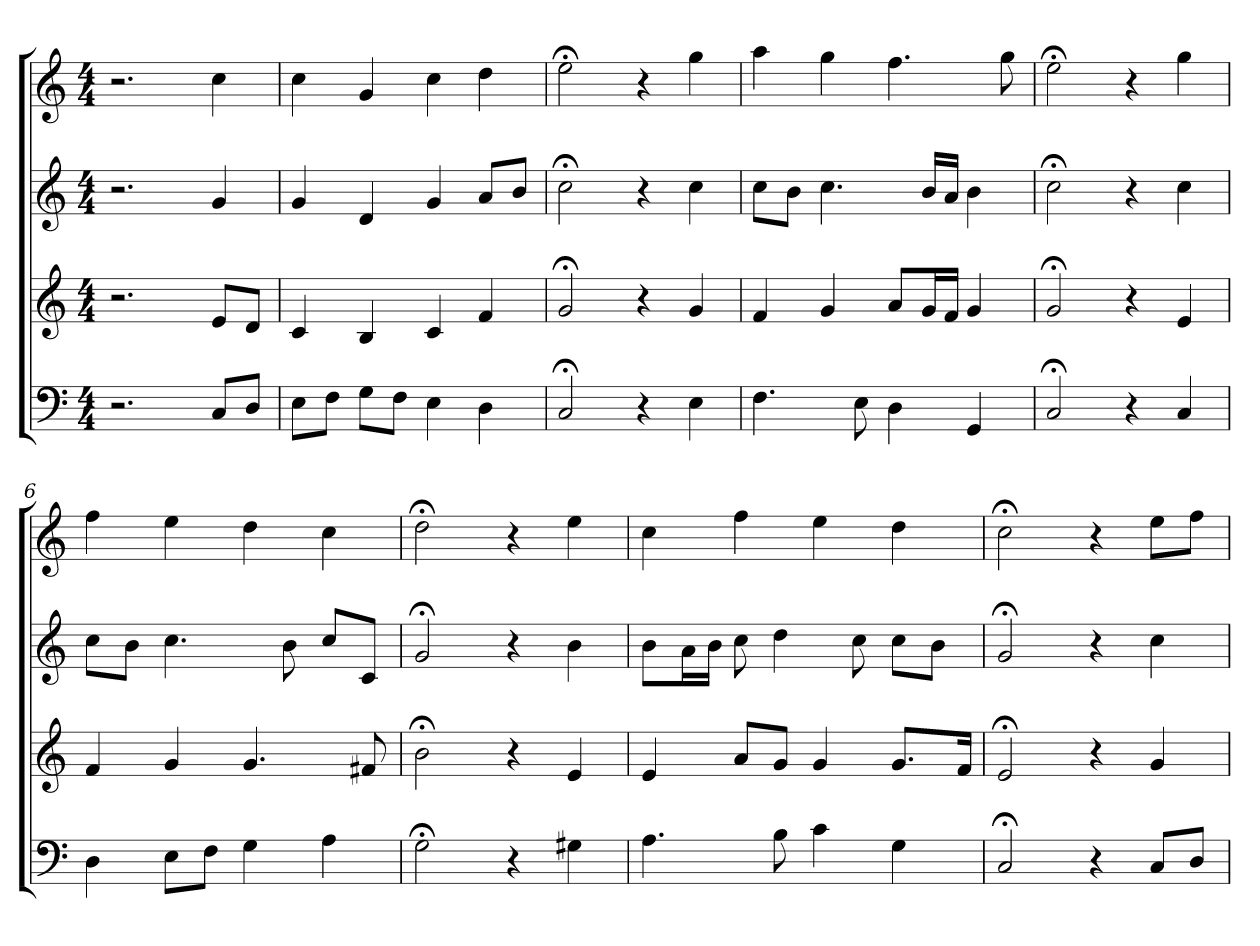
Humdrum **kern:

**kern	**kern	**kern	**kern
*part4	*part3	*part2	*part1
*staff4	*staff3	*staff2	*staff1
*clefF4	*clefG2	*clefG2	*clefG2
*k[]	*k[]	*k[]	*k[]
*C:	*C:	*C:	*C:
*M4/4	*M4/4	*M4/4	*M4/4
=1	=1	=1	=1
2.r	2.r	2.r	2.r
8C/L	8e/L	4g	4cc
8D/J	8d/J	.	.
=2	=2	=2	=2
8E\L	4c	4g	4cc
8F\J	.	.	.
8G\L	4B	4d	4g
8F\J	.	.	.
4E	4c	4g	4cc
4D	4f	8a/L	4dd
.	.	8b/J	.
=3	=3	=3	=3
2C;<	2g;<	2cc;<	2ee;<
4r	4r	4r	4r
4E	4g	4cc	4gg
=4	=4	=4	=4
4.F	4f	8cc\L	4aa
.	.	8b\J	.
.	4g	4.cc	4gg
8E	.	.	.
4D	8a/L	.	4.ff
.	16g/L	16b/LL	.
.	16f/JJ	16a/JJ	.
4GG	4g	4b	.
.	.	.	8gg
=5	=5	=5	=5
2C;<	2g;<	2cc;<	2ee;<
4r	4r	4r	4r
4C	4e	4cc	4gg
=6	=6	=6	=6
4D	4f	8cc\L	4ff
.	.	8b\J	.
8E\L	4g	4.cc	4ee
8F\J	.	.	.
4G	4.g	.	4dd
.	.	8b	.
4A	.	8cc/L	4cc
.	8f#X	8c/J	.
=7	=7	=7	=7
2G;<	2b;<	2g;<	2dd;<
4r	4r	4r	4r
4G#X	4e	4b	4ee
=8	=8	=8	=8
4.A	4e	8b\L	4cc
.	.	16a\L	.
.	.	16b\JJ	.
.	8a/L	8cc	4ff
8B	8g/J	4dd	.
4c	4g	.	4ee
.	.	8cc	.
4G	8.g/L	8cc\L	4dd
.	.	8b\J	.
.	16f/Jk	.	.
=9	=9	=9	=9
2C;<	2e;<	2g;<	2cc;<
4r	4r	4r	4r
8C/L	4g	4cc	8ee\L
8D/J	.	.	8ff\J
=	=	=	=
*-	*-	*-	*-
